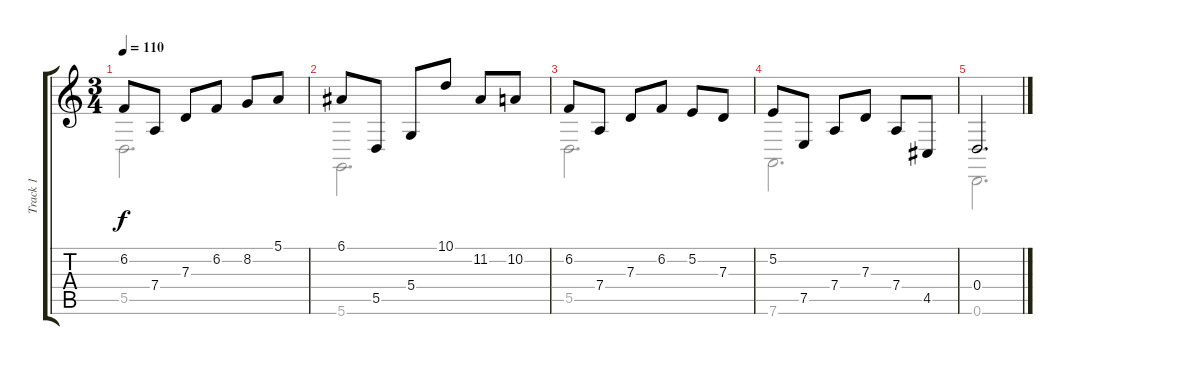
\track ("Track 1" "Track 1") {instrument acousticgrandpiano}
\staff {score tabs}
\tuning (E4 B3 G3 D3 A2 D2) {hide}
\voice
\ts (3 4)
\tempo 110
\clef g2
\ks c
6.2.8{dy f} 7.4.8 7.3.8 6.2.8 8.2.8 5.1.8 |
6.1.8 5.5.8 5.4.8 10.1.8 11.2.8 10.2.8 |
6.2.8 7.4.8 7.3.8 6.2.8 5.2.8 7.3.8 |
5.2.8 7.5.8 7.4.8 7.3.8 7.4.8 4.5.8 |
0.4.2{d}
\voice
\clef g2
\ottava regular
\simile none
\ks c
5.5.2{d dy f} |
5.6.2{d} |
5.5.2{d} |
7.6.2{d} |
0.6.2{d}
